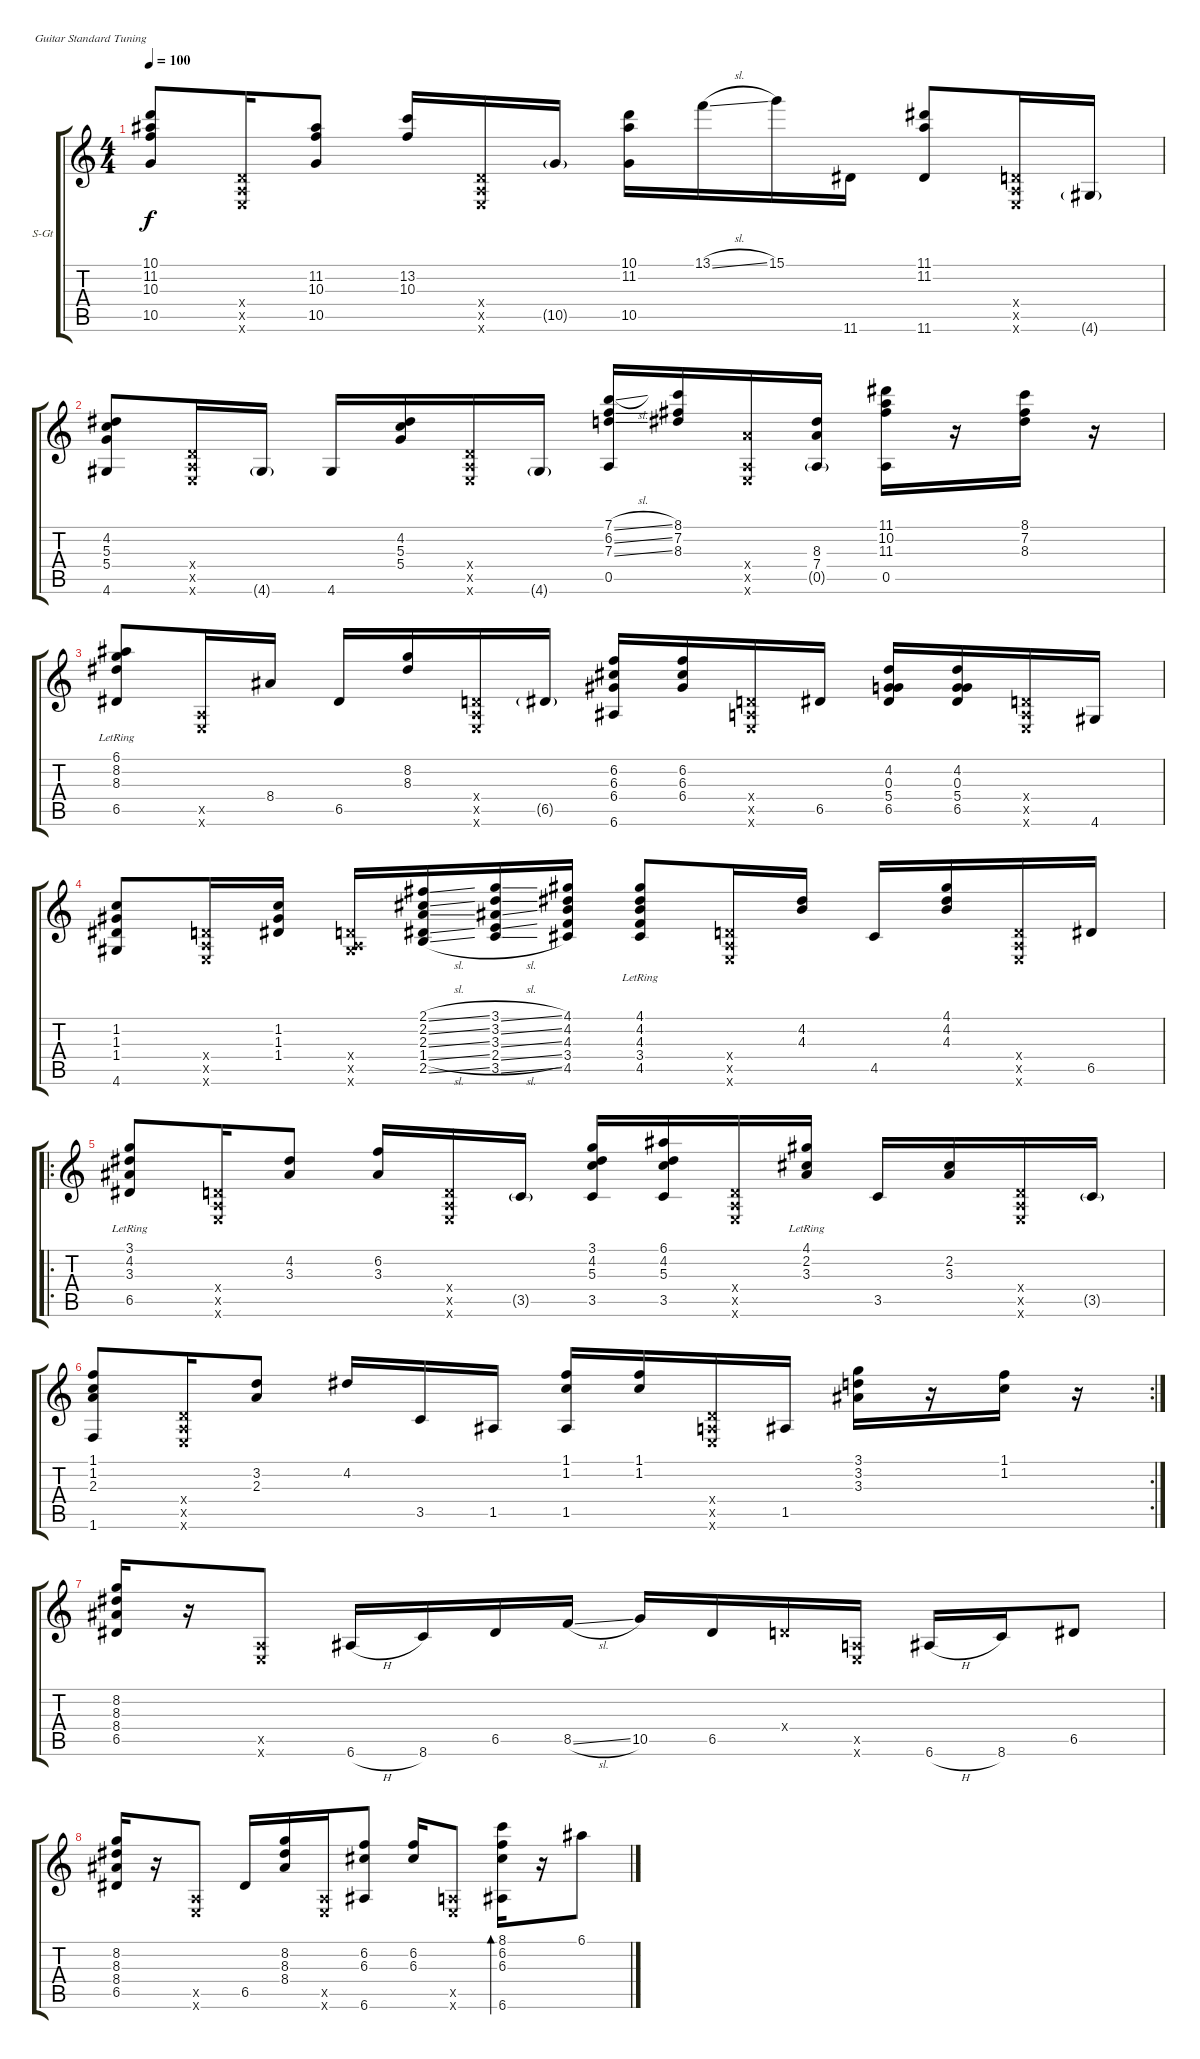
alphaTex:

\defaultSystemsLayout 4
\bracketExtendMode groupsimilarinstruments
\firstSystemTrackNameOrientation horizontal
\otherSystemsTrackNameOrientation horizontal
\track ("Steel Guitar" "S-Gt") {instrument acousticguitarsteel}
\staff {score tabs}
\tuning (E4 B3 G3 D3 A2 E2)
\ts (4 4)
\tempo 100
\clef g2
\ks c
(10.1 10.5 10.3 11.2).8{dy f} (0.6{x} 0.5{x} 0.4{x}).16 (11.2 10.3 10.5).8 (13.2 10.3).16 (0.6{x} 0.5{x} 0.4{x}).16 10.5{g}.16 (10.1 10.5 11.2).16 13.1{sl}.16 15.1.16 11.6.16 (11.1 11.2 11.6).8 (0.6{x} 0.5{x} 0.4{x}).16 4.6{g}.16 |
(4.6 4.2 5.3 5.4).8 (0.6{x} 0.5{x} 0.4{x}).16 4.6{g}.16 4.6.16 (4.2 5.3 5.4).16 (0.6{x} 0.5{x} 0.4{x}).16 4.6{g}.16 (7.3{sl} 6.2{sl} 7.1{sl} 0.5).16 (7.2 8.3 8.1).16 (7.4{x} 0.6{x} 0.5{x}).16 (0.5{g} 7.4 8.3).16 (0.5 11.1 10.2 11.3).16 r.16 (8.1 7.2 8.3).16 r.16 |
(6.1{lr} 6.5{lr} 8.2{lr} 8.3{lr}).8 (0.6{x} 0.5{x}).16 8.4.16 6.5.16 (8.3 8.2).16 (0.6{x} 0.5{x} 0.4{x}).16 6.5{g}.16 (6.2 6.3 6.4 6.6).16 (6.2 6.3 6.4).16 (0.6{x} 0.5{x} 0.4{x}).16 6.5.16 (4.2 0.3 6.5 5.4).16 (4.2 0.3 5.4 6.5).16 (0.6{x} 0.5{x} 0.4{x}).16 4.6.16 |
(1.2 1.3 1.4 4.6).8 (0.6{x} 0.5{x} 0.4{x}).16 (1.4 1.3 1.2).16 (4.6{x} 0.5{x} 0.4{x}).16 (1.4{sl} 2.3{sl} 2.2{sl} 2.1{sl} 2.5{sl}).16 (3.1{sl} 3.2{sl} 3.3{sl} 2.4{sl} 3.5{sl}).16 (4.1 4.2 4.3 3.4 4.5).16 (4.5{lr} 4.2{lr} 4.3{lr} 3.4{lr} 4.1{lr}).8 (0.6{x} 0.5{x} 0.4{x}).16 (4.2 4.3).16 4.5.16 (4.1 4.2 4.3).16 (0.6{x} 0.5{x} 0.4{x}).16 6.5.16 |
\ro
(3.1 6.5 4.2 3.3{lr}).8 (0.6{x} 0.5{x} 0.4{x}).16 (4.2 3.3).8 (6.2 3.3).16 (0.6{x} 0.5{x} 0.4{x}).16 3.5{g}.16 (3.5 3.1 4.2 5.3).16 (6.1 4.2 5.3 3.5).16 (0.6{x} 0.5{x} 0.4{x}).16 (4.1 2.2 3.3{lr}).16 3.5.16 (2.2 3.3).16 (0.6{x} 0.5{x} 0.4{x}).16 3.5{g}.16 |
\rc 2
(1.1 1.2 2.3 1.6).8 (0.6{x} 0.5{x} 0.4{x}).16 (3.2 2.3).8 4.2.16 3.5.16 1.5.16 (1.1 1.2 1.5).16 (1.1 1.2).16 (0.6{x} 0.5{x} 0.4{x}).16 1.5.16 (3.1 3.2 3.3).16 r.16 (1.1 1.2).16 r.16 |
(8.2 8.3 8.4 6.5).16 r.16 (0.6{x} 0.5{x}).8 6.6{h}.16 8.6.16 6.5.16 8.5{sl}.16 10.5.16 6.5.16 0.4{x}.16 (0.6{x} 0.5{x}).16 6.6{h}.16 8.6.16 6.5.8 |
(8.2 8.3 8.4 6.5).16 r.16 (0.6{x} 0.5{x}).8 6.5.16 (8.2 8.3 8.4).16 (0.6{x} 0.5{x}).16 (6.6 6.2 6.3).8 (6.2 6.3).16 (0.6{x} 0.5{x}).8 (8.1 6.6 6.3 6.2).16{bd 156} r.16 6.1.8
